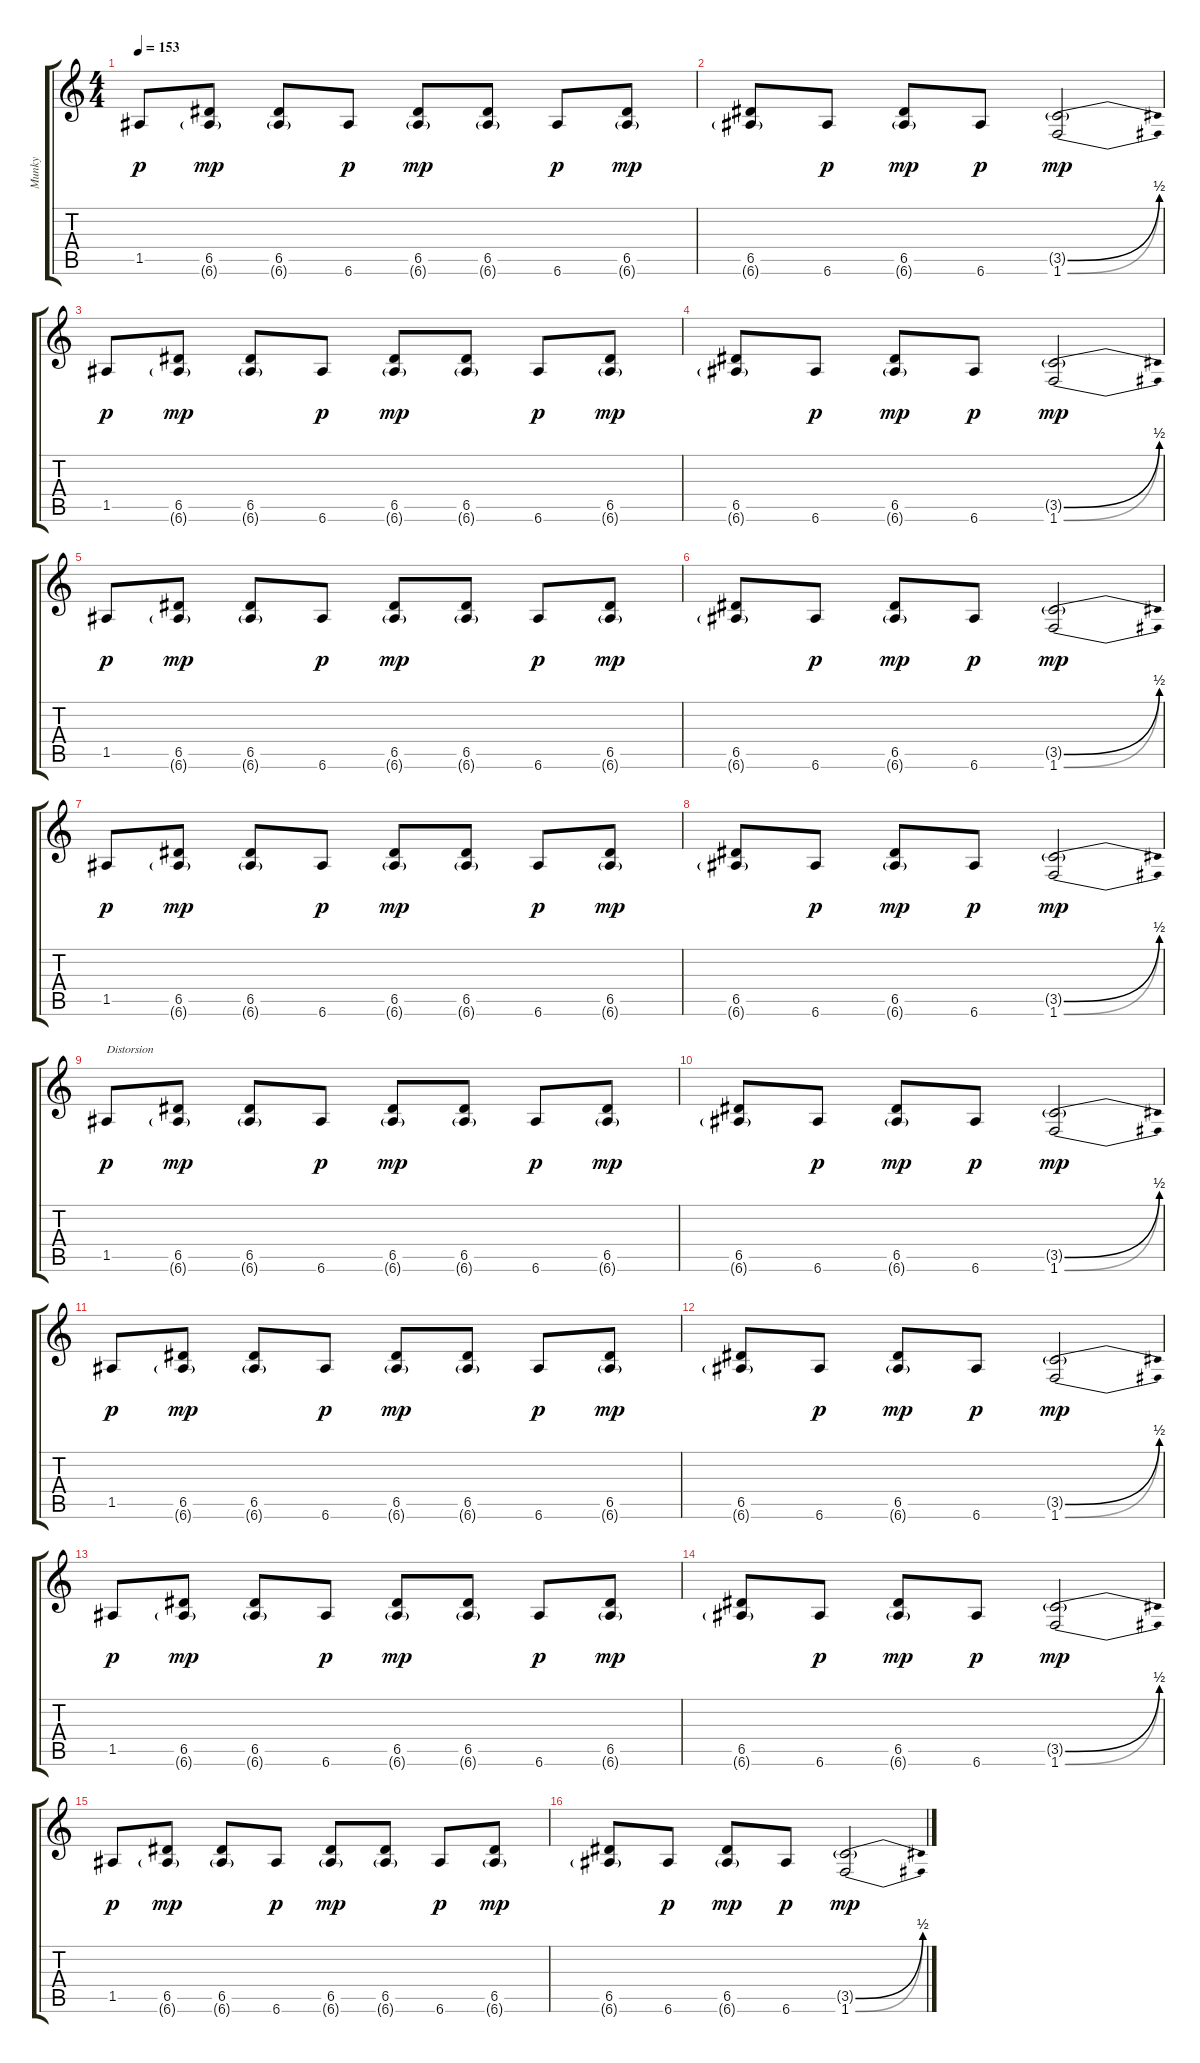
\track ("Munky" "Munky") {instrument electricguitarmuted}
\staff {score tabs}
\tuning (E4 Db4 A3 E3 A2 E2) {hide}
\ts (4 4)
\tempo 153
\clef g2
\ks c
1.5.8{dy p volume 9 instrument electricguitarmuted} (6.5 6.6{g}).8{dy mp} (6.5 6.6{g}).8 6.6.8{dy p} (6.5 6.6{g}).8{dy mp} (6.5 6.6{g}).8 6.6.8{dy p} (6.5 6.6{g}).8{dy mp} |
(6.5 6.6{g}).8 6.6.8{dy p} (6.5 6.6{g}).8{dy mp} 6.6.8{dy p} (3.5{be (bend 0 0 60 2) g} 1.6{be (bend 0 0 60 2)}).2{dy mp} |
1.5.8{dy p} (6.5 6.6{g}).8{dy mp} (6.5 6.6{g}).8 6.6.8{dy p} (6.5 6.6{g}).8{dy mp} (6.5 6.6{g}).8 6.6.8{dy p} (6.5 6.6{g}).8{dy mp} |
(6.5 6.6{g}).8 6.6.8{dy p} (6.5 6.6{g}).8{dy mp} 6.6.8{dy p} (3.5{be (bend 0 0 60 2) g} 1.6{be (bend 0 0 60 2)}).2{dy mp} |
1.5.8{dy p} (6.5 6.6{g}).8{dy mp} (6.5 6.6{g}).8 6.6.8{dy p} (6.5 6.6{g}).8{dy mp} (6.5 6.6{g}).8 6.6.8{dy p} (6.5 6.6{g}).8{dy mp} |
(6.5 6.6{g}).8 6.6.8{dy p} (6.5 6.6{g}).8{dy mp} 6.6.8{dy p} (3.5{be (bend 0 0 60 2) g} 1.6{be (bend 0 0 60 2)}).2{dy mp} |
1.5.8{dy p} (6.5 6.6{g}).8{dy mp} (6.5 6.6{g}).8 6.6.8{dy p} (6.5 6.6{g}).8{dy mp} (6.5 6.6{g}).8 6.6.8{dy p} (6.5 6.6{g}).8{dy mp} |
(6.5 6.6{g}).8 6.6.8{dy p} (6.5 6.6{g}).8{dy mp} 6.6.8{dy p} (3.5{be (bend 0 0 60 2) g} 1.6{be (bend 0 0 60 2)}).2{dy mp} |
1.5.8{txt "Distorsion" dy p instrument overdrivenguitar} (6.5 6.6{g}).8{dy mp} (6.5 6.6{g}).8 6.6.8{dy p} (6.5 6.6{g}).8{dy mp} (6.5 6.6{g}).8 6.6.8{dy p} (6.5 6.6{g}).8{dy mp} |
(6.5 6.6{g}).8 6.6.8{dy p} (6.5 6.6{g}).8{dy mp} 6.6.8{dy p} (3.5{be (bend 0 0 60 2) g} 1.6{be (bend 0 0 60 2)}).2{dy mp} |
1.5.8{dy p} (6.5 6.6{g}).8{dy mp} (6.5 6.6{g}).8 6.6.8{dy p} (6.5 6.6{g}).8{dy mp} (6.5 6.6{g}).8 6.6.8{dy p} (6.5 6.6{g}).8{dy mp} |
(6.5 6.6{g}).8 6.6.8{dy p} (6.5 6.6{g}).8{dy mp} 6.6.8{dy p} (3.5{be (bend 0 0 60 2) g} 1.6{be (bend 0 0 60 2)}).2{dy mp} |
1.5.8{dy p} (6.5 6.6{g}).8{dy mp} (6.5 6.6{g}).8 6.6.8{dy p} (6.5 6.6{g}).8{dy mp} (6.5 6.6{g}).8 6.6.8{dy p} (6.5 6.6{g}).8{dy mp} |
(6.5 6.6{g}).8 6.6.8{dy p} (6.5 6.6{g}).8{dy mp} 6.6.8{dy p} (3.5{be (bend 0 0 60 2) g} 1.6{be (bend 0 0 60 2)}).2{dy mp} |
1.5.8{dy p} (6.5 6.6{g}).8{dy mp} (6.5 6.6{g}).8 6.6.8{dy p} (6.5 6.6{g}).8{dy mp} (6.5 6.6{g}).8 6.6.8{dy p} (6.5 6.6{g}).8{dy mp} |
(6.5 6.6{g}).8 6.6.8{dy p} (6.5 6.6{g}).8{dy mp} 6.6.8{dy p} (3.5{be (bend 0 0 60 2) g} 1.6{be (bend 0 0 60 2)}).2{dy mp}
